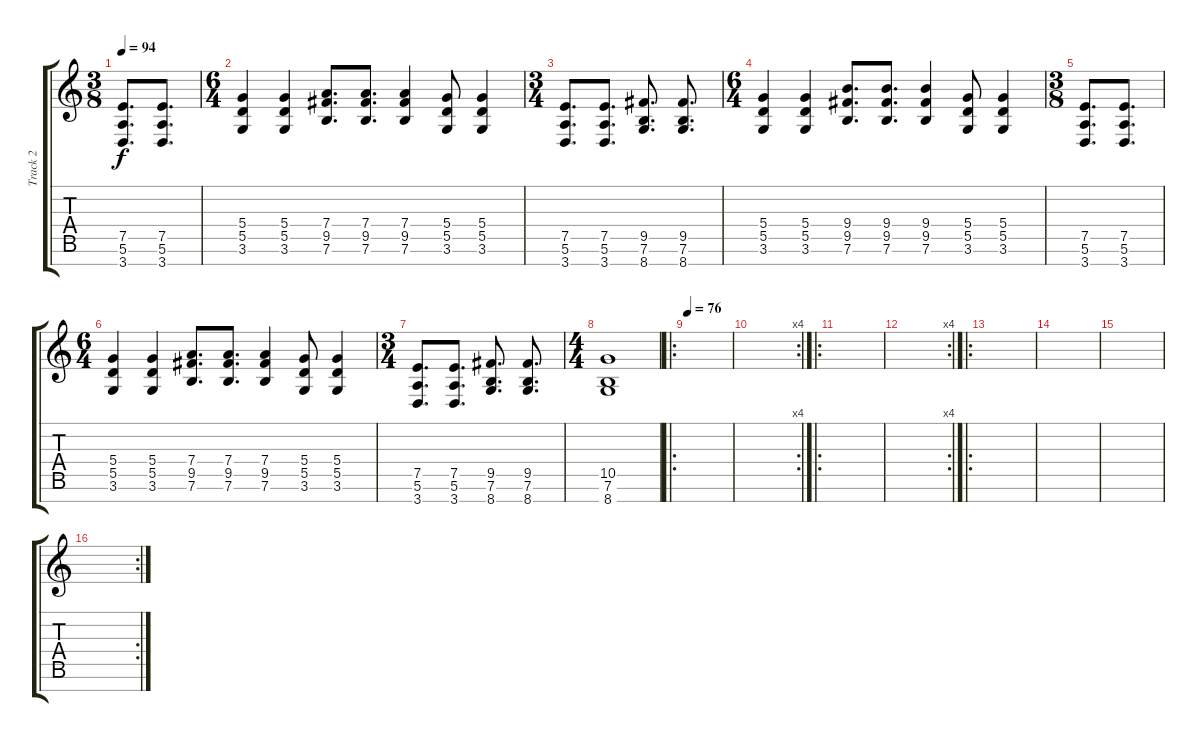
\track ("Track 2" "Track 2") {instrument acousticguitarsteel}
\staff {score tabs}
\tuning (E4 B3 G3 D3 A2 E2 B1) {hide}
\ts (3 8)
\tempo 94
\clef g2
\ks c
(7.5 5.6 3.7).8{d dy f} (7.5 5.6 3.7).8{d} |
\ts (6 4)
(5.4 5.5 3.6).4 (5.4 5.5 3.6).4 (7.4 9.5 7.6).8{d} (7.4 9.5 7.6).8{d} (7.4 9.5 7.6).4 (5.4 5.5 3.6).8 (5.4 5.5 3.6).4 |
\ts (3 4)
(7.5 5.6 3.7).8{d} (7.5 5.6 3.7).8{d} (9.5 7.6 8.7).8{d} (9.5 7.6 8.7).8{d} |
\ts (6 4)
(5.4 5.5 3.6).4 (5.4 5.5 3.6).4 (9.4 9.5 7.6).8{d} (9.4 9.5 7.6).8{d} (9.4 9.5 7.6).4 (5.4 5.5 3.6).8 (5.4 5.5 3.6).4 |
\ts (3 8)
(7.5 5.6 3.7).8{d} (7.5 5.6 3.7).8{d} |
\ts (6 4)
(5.4 5.5 3.6).4 (5.4 5.5 3.6).4 (7.4 9.5 7.6).8{d} (7.4 9.5 7.6).8{d} (7.4 9.5 7.6).4 (5.4 5.5 3.6).8 (5.4 5.5 3.6).4 |
\ts (3 4)
(7.5 5.6 3.7).8{d} (7.5 5.6 3.7).8{d} (9.5 7.6 8.7).8{d} (9.5 7.6 8.7).8{d} |
\ts (4 4)
(10.5 7.6 8.7).1 |
\ro
\tempo 76
|
\rc 4
|
\ro
|
\rc 4
|
\ro
|
|
|
\rc 2
